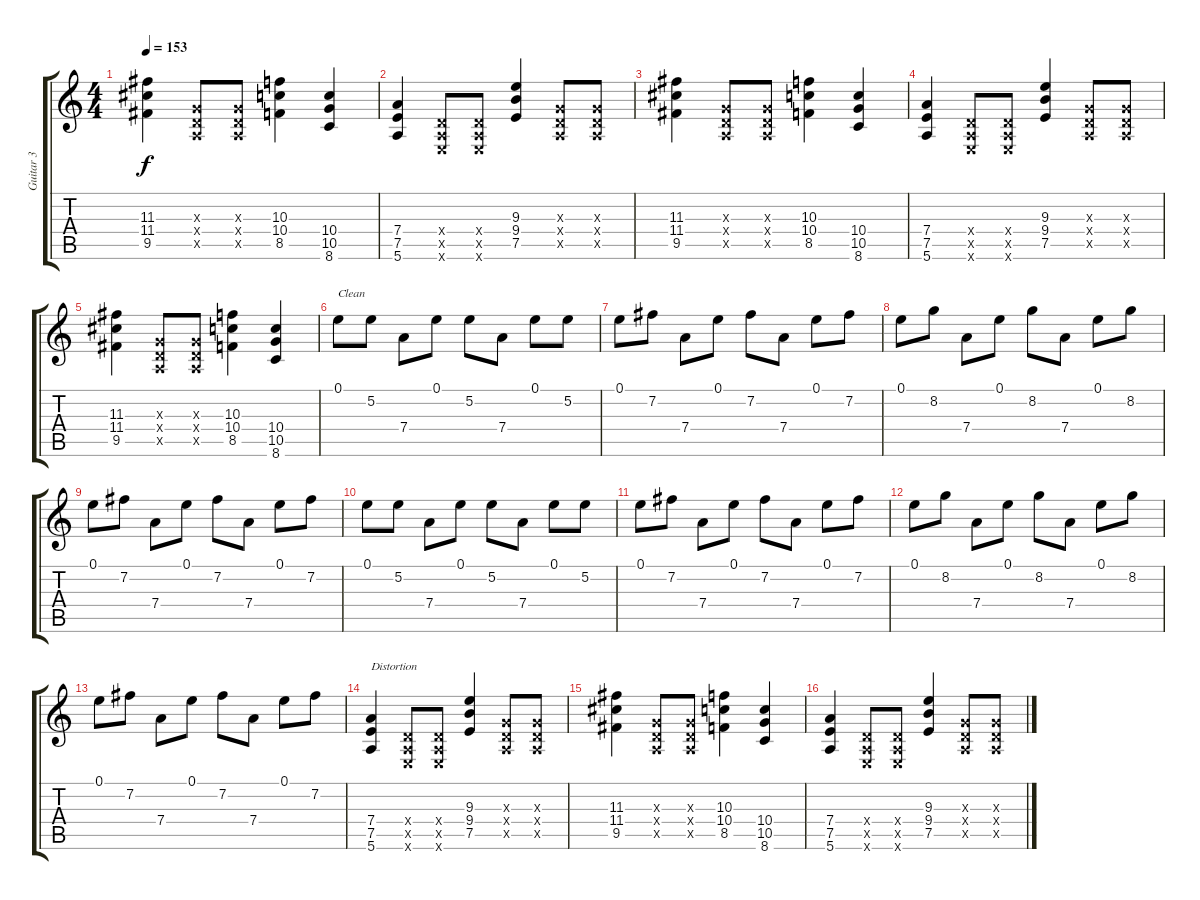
\track ("Guitar 3" "Guitar 3") {instrument distortionguitar}
\staff {score tabs}
\tuning (E4 B3 G3 D3 A2 E2) {hide}
\ts (4 4)
\tempo 153
\clef g2
\ks c
(11.3 11.4 9.5).4{dy f} (0.3{x} 0.4{x} 0.5{x}).8 (0.3{x} 0.4{x} 0.5{x}).8 (10.3 10.4 8.5).4 (10.4 10.5 8.6).4 |
(7.4 7.5 5.6).4 (0.4{x} 0.5{x} 0.6{x}).8 (0.4{x} 0.5{x} 0.6{x}).8 (9.3 9.4 7.5).4 (0.3{x} 0.4{x} 0.5{x}).8 (0.3{x} 0.4{x} 0.5{x}).8 |
(11.3 11.4 9.5).4 (0.3{x} 0.4{x} 0.5{x}).8 (0.3{x} 0.4{x} 0.5{x}).8 (10.3 10.4 8.5).4 (10.4 10.5 8.6).4 |
(7.4 7.5 5.6).4 (0.4{x} 0.5{x} 0.6{x}).8 (0.4{x} 0.5{x} 0.6{x}).8 (9.3 9.4 7.5).4 (0.3{x} 0.4{x} 0.5{x}).8 (0.3{x} 0.4{x} 0.5{x}).8 |
(11.3 11.4 9.5).4 (0.3{x} 0.4{x} 0.5{x}).8 (0.3{x} 0.4{x} 0.5{x}).8 (10.3 10.4 8.5).4 (10.4 10.5 8.6).4 |
0.1.8{txt "Clean" instrument electricguitarclean} 5.2.8 7.4.8 0.1.8 5.2.8 7.4.8 0.1.8 5.2.8 |
0.1.8 7.2.8 7.4.8 0.1.8 7.2.8 7.4.8 0.1.8 7.2.8 |
0.1.8 8.2.8 7.4.8 0.1.8 8.2.8 7.4.8 0.1.8 8.2.8 |
0.1.8 7.2.8 7.4.8 0.1.8 7.2.8 7.4.8 0.1.8 7.2.8 |
0.1.8 5.2.8 7.4.8 0.1.8 5.2.8 7.4.8 0.1.8 5.2.8 |
0.1.8 7.2.8 7.4.8 0.1.8 7.2.8 7.4.8 0.1.8 7.2.8 |
0.1.8 8.2.8 7.4.8 0.1.8 8.2.8 7.4.8 0.1.8 8.2.8 |
0.1.8 7.2.8 7.4.8 0.1.8 7.2.8 7.4.8 0.1.8 7.2.8 |
(7.4 7.5 5.6).4{txt "Distortion" instrument distortionguitar} (0.4{x} 0.5{x} 0.6{x}).8 (0.4{x} 0.5{x} 0.6{x}).8 (9.3 9.4 7.5).4 (0.3{x} 0.4{x} 0.5{x}).8 (0.3{x} 0.4{x} 0.5{x}).8 |
(11.3 11.4 9.5).4 (0.3{x} 0.4{x} 0.5{x}).8 (0.3{x} 0.4{x} 0.5{x}).8 (10.3 10.4 8.5).4 (10.4 10.5 8.6).4 |
(7.4 7.5 5.6).4 (0.4{x} 0.5{x} 0.6{x}).8 (0.4{x} 0.5{x} 0.6{x}).8 (9.3 9.4 7.5).4 (0.3{x} 0.4{x} 0.5{x}).8 (0.3{x} 0.4{x} 0.5{x}).8
